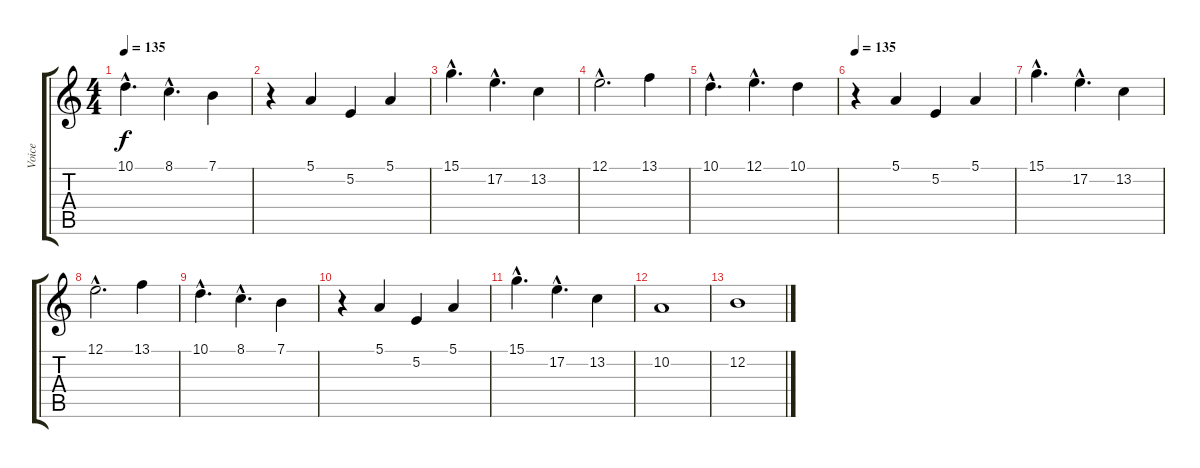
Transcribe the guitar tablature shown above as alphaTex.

\track ("Voice" "Voice") {instrument tenorsax}
\staff {score tabs}
\tuning (E4 B3 G3 D3 A2 E2) {hide}
\ts (4 4)
\tempo 135
\clef g2
\ks c
10.1{hac}.4{d dy f} 8.1{hac}.4{d} 7.1.4 |
r.4 5.1.4 5.2.4 5.1.4 |
15.1{hac}.4{d} 17.2{hac}.4{d} 13.2.4 |
12.1{hac}.2{d} 13.1.4 |
10.1{hac}.4{d} 12.1{hac}.4{d} 10.1.4 |
\tempo 135
r.4 5.1.4 5.2.4 5.1.4 |
15.1{hac}.4{d} 17.2{hac}.4{d} 13.2.4 |
12.1{hac}.2{d} 13.1.4 |
10.1{hac}.4{d} 8.1{hac}.4{d} 7.1.4 |
r.4 5.1.4 5.2.4 5.1.4 |
15.1{hac}.4{d} 17.2{hac}.4{d} 13.2.4 |
10.2.1 |
12.2.1
